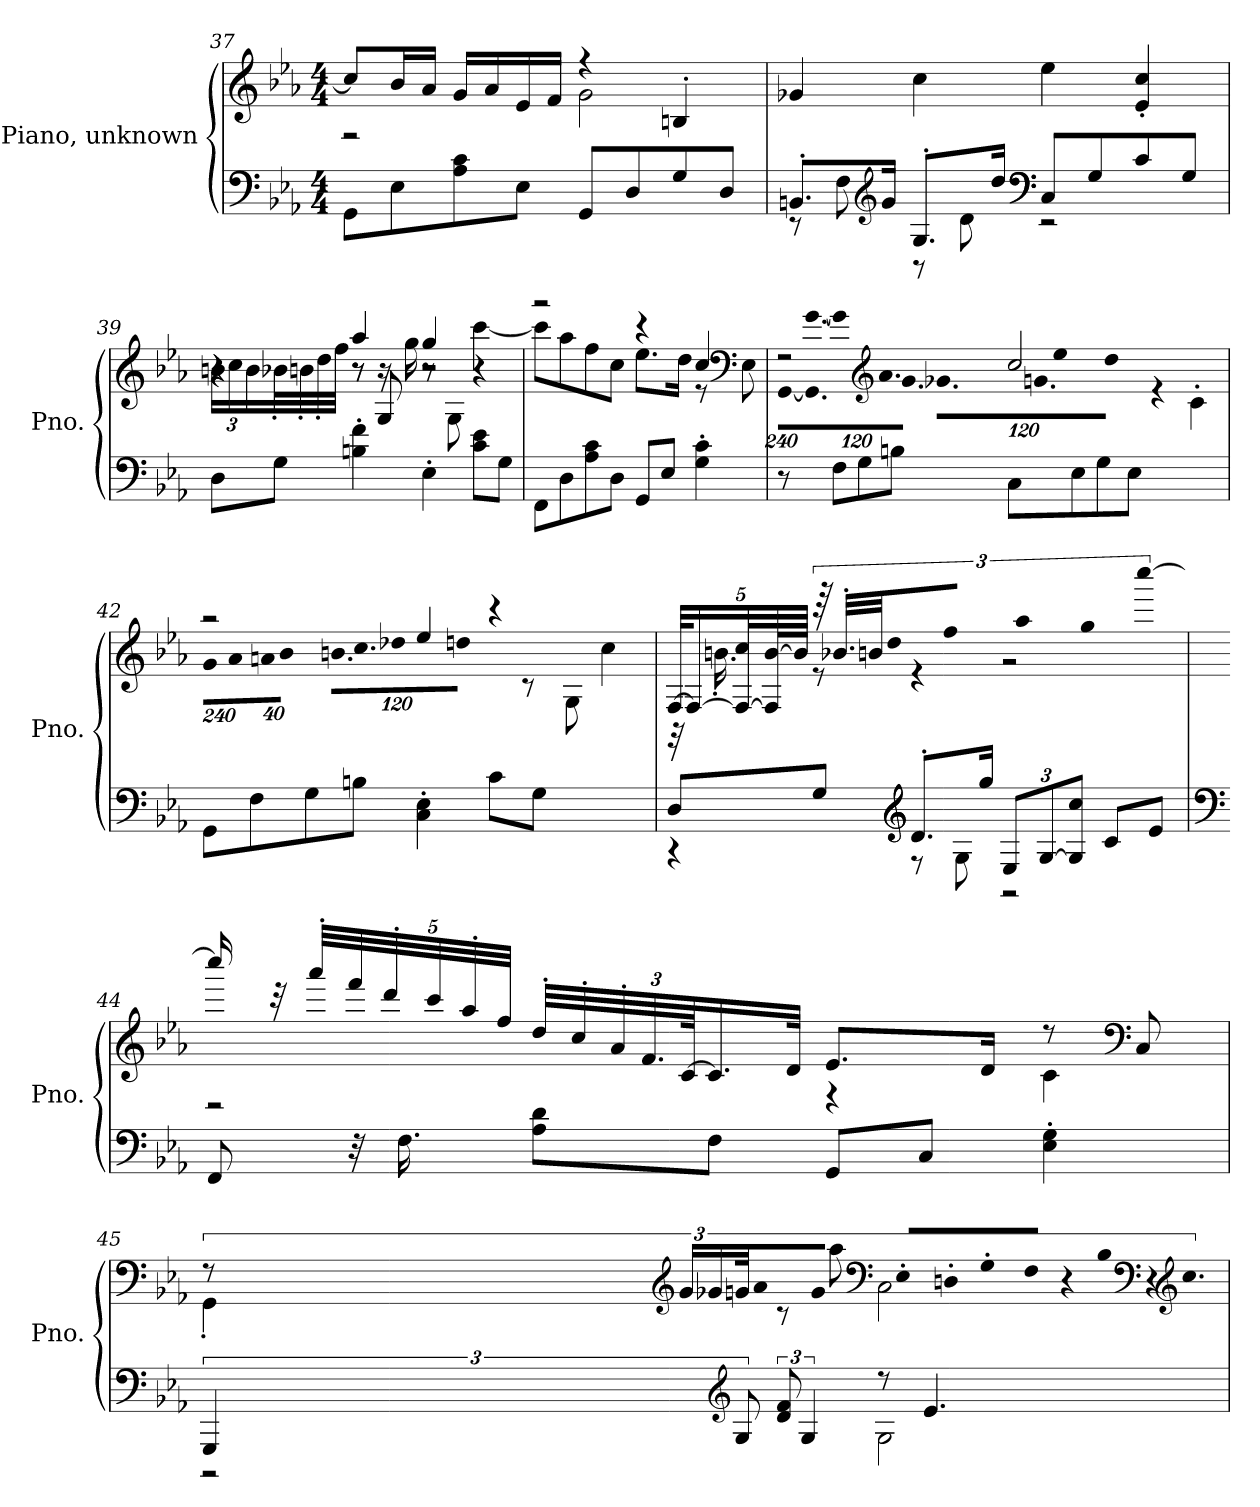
**kern	**kern
*part1	*part1
*staff2	*staff1
*I"Piano, unknown	*
*I'Pno.	*
*clefF4	*clefG2
*k[b-e-a-]	*k[b-e-a-]
*M4/4	*M4/4
=37	=37
*	*^
8GG\L	8cc/L]	2r
8E-\	16b-/L	.
.	16a-/JJ	.
8A-\ 8c\	16g/LL	.
.	16a-/	.
8E-\J	16e-/	.
.	16f/JJ	.
8GG/L	4r	2g\
8D/	.	.
8G/	4Bn'/	.
8D/J	.	.
*	*v	*v
!!LO:LB:g=z
=38	=38
*^	*
8.BBn'/L	8r	4g-X/
.	8F\	.
*clefG2	*	*
16g/Jk	.	.
8.G'/L	8r	4cc\
.	8d\	.
16dd/Jk	.	.
*clefF4	*	*
8C/L	2r	4ee-\
8G/	.	.
8c/	.	4e-/' 4cc/'
8G/J	.	.
*v	*v	*
=39	=39
*	*^
*	*	*Xbrackettup
*	*	*^
8D\L	4r	24bn\LL	4r
.	.	24cc\	.
.	.	24b\	.
8G\J	.	32b-X'\L	.
.	.	32bn'\	.
.	.	32dd'\	.
.	.	32ff\JJJ	.
4Bn\' 4f\'	4aa-/	8r	8r
.	.	16r	8G/
.	.	16gg\	.
4E-'\	4gg/	8r	2r
.	.	8G\	.
8c\ 8e-\L	4r	[4ccc\	.
8G\J	.	.	.
*	*	*v	*v
=40	=40	=40
8FF\L	2r	8ccc\L]
8D\	.	8aa-\
8A-\ 8c\	.	8ff\
8D\J	.	8cc\J
8GG/L	4r	8.ee-\L
8E-/J	.	.
.	.	16dd\Jk
4G\' 4c\'	4cc/	8r
*	*clefF4	*
.	.	8E-\
!!LO:LB:g=z	!!
=41	=41	=41
!	!	!LO:N:vis=16
8r	2r	[1920%137GG\LL
!	!	!LO:N:vis=32.
.	.	1920%103GG\] [1920%103g\L
!	!	!LO:N:vis=64
8F\L	.	960%17g\K]
*	*clefG2	*
!	!	!LO:N:vis=32.
.	.	1920%103a-\
!	!	!LO:N:vis=32.
.	.	1920%103g\JJJ
!	!	!LO:N:vis=32.
8G\	.	1920%103g-X\LLL
!	!	!LO:N:vis=32.
.	.	1920%103gn\J
!	!	!LO:N:vis=16
.	.	1920%137ee-\
8Bn\J	.	.
!	!	!LO:N:vis=16
.	.	1920%137dd\JJ
8C\L	2cc/	4r
8E-\	.	.
8G\	.	4c'\
8E-\J	.	.
=42	=42	=42
!	!	!LO:N:vis=16
8GG\L	2r	1920%137g\LL
!	!	!LO:N:vis=16
.	.	1920%137a-\
8F\	.	.
!	!	!LO:N:vis=32
.	.	640%23an\K
!	!	!LO:N:vis=16
.	.	1920%137b-\JJ
!	!	!LO:N:vis=32.
8G\	.	1920%103bn\LLL
!	!	!LO:N:vis=32.
.	.	1920%103cc\J
!	!	!LO:N:vis=16
.	.	1920%137dd-X\
8Bn\J	.	.
!	!	!LO:N:vis=16
.	.	1920%137ddn\JJ
4C\' 4E-\'	4ee-/	8r
.	.	8G\
8c\L	4r	4cc\
8G\J	.	.
!!LO:LB:g=z	!!
=43	=43	=43
*^	*	*
8D/L	4r	[40F/KLL	32r
.	.	20F/_	.
.	.	.	16.bn'\
.	.	40F/_ 40cc/L	.
.	.	80F/] [80b/L	.
.	.	80b/JJJJ]	.
*	*	*brackettup	*
8G/J	.	96r	8r
.	.	48.b-X'/LLL	.
.	.	48bn/	.
.	.	32dd/	.
.	.	32ff/JJJ	.
*clefG2	*	*	*
8.d'/L	8r	4aa-/	4r
.	8G\	.	.
16gg/Jk	.	.	.
*Xbrackettup	*	*	*
12E-/L	2r	4gg/	2r
[12G/	.	.	.
12G/] 12cc/J	.	.	.
8c/L	.	[4cccc/	.
8e-/J	.	.	.
*v	*v	*	*
!!LO:PB:g=z	!!
=44	=44	=44
*clefF4	*	*
8FF/	16cccc/]	2r
.	32r	.
.	32aaa-'/LLL	.
*	*Xbrackettup	*
32r	40fff/	.
.	40ddd'/	.
16.F\	.	.
.	40ccc/	.
.	40aa-'/	.
.	40ff/JJJ	.
8A-\ 8d\L	32dd'/LLL	.
.	32cc'/	.
.	48a-'/	.
.	48.f/	.
.	[96c/JK	.
8F\J	16.c/]	.
.	32d/JJk	.
8GG/L	8.e-/L	4r
8C/J	.	.
.	16d/Jk	.
4E-\' 4G\'	8r	4c\
*	*clefF4	*
.	8C/	.
!!LO:LB:g=z	!!
=45	=45	=45
*brackettup	*brackettup	*
*^	*	*
6GGG/	2r	12r	4GG'\
*	*	*clefG2	*
.	.	24g/LL	.
*	*	*Xbrackettup	*
.	.	24g-X/	.
*clefG2	*	*	*
12G/	.	48gn/L	.
.	.	32a-/	.
.	.	32g/JJJ	.
12d/ 12f/	.	32cc'/LLL	8r
.	.	32bn'/	.
.	.	32ee-'/	.
6G/	.	.	.
.	.	32dd/JJJ	.
.	.	16r	8aa-\
.	.	16gg/	.
*	*	*clefF4	*
8r	2G\	8r	2C\
*	*	*clefG2	*
4.e-/	.	4.cc/	.
*v	*v	*	*
*	*v	*v
=	=
*-	*-
